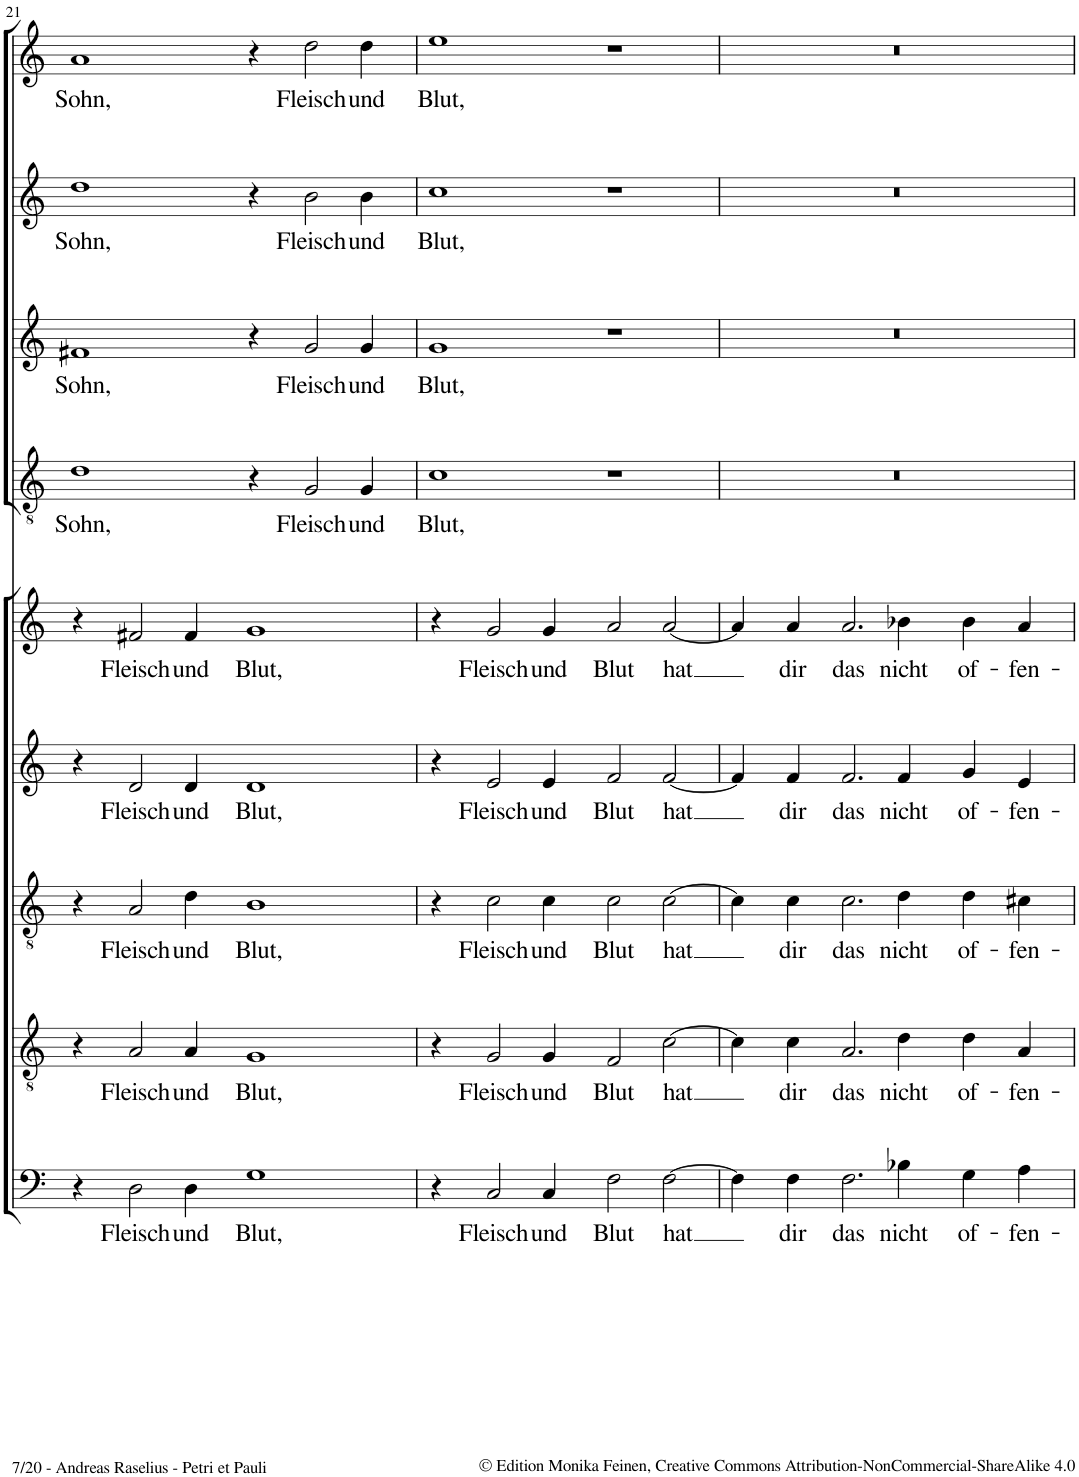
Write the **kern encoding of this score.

**kern	**text	**kern	**text	**kern	**text	**kern	**text	**kern	**text	**kern	**text	**kern	**text	**kern	**text	**kern	**text
*part9	*part9	*part8	*part8	*part7	*part7	*part6	*part6	*part5	*part5	*part4	*part4	*part3	*part3	*part2	*part2	*part1	*part1
*staff9	*staff9	*staff8	*staff8	*staff7	*staff7	*staff6	*staff6	*staff5	*staff5	*staff4	*staff4	*staff3	*staff3	*staff2	*staff2	*staff1	*staff1
*I"Bass	*	*I"Tenor	*	*I"Tenor	*	*I"Quintus	*	*I"Altus	*	*I"Tenor	*	*I"Cantus 3	*	*I"Cantus 2	*	*I"Cantus 1	*
!!LO:PB:g=z
*clefF4	*	*clefGv2	*	*clefGv2	*	*clefG2	*	*clefG2	*	*clefGv2	*	*clefG2	*	*clefG2	*	*clefG2	*
*k[]	*	*k[]	*	*k[]	*	*k[]	*	*k[]	*	*k[]	*	*k[]	*	*k[]	*	*k[]	*
*M4/2	*	*M4/2	*	*M4/2	*	*M4/2	*	*M4/2	*	*M4/2	*	*M4/2	*	*M4/2	*	*M4/2	*
*met(c|)	*	*met(c|)	*	*met(c|)	*	*met(c|)	*	*met(c|)	*	*met(c|)	*	*met(c|)	*	*met(c|)	*	*met(c|)	*
=21	=21	=21	=21	=21	=21	=21	=21	=21	=21	=21	=21	=21	=21	=21	=21	=21	=21
!	!	!	!	!	!	!	!	!	!	!	!LO:LY:b	!	!LO:LY:b	!	!LO:LY:b	!	!LO:LY:b
4r	.	4r	.	4r	.	4r	.	4r	.	1d	Sohn,	1f#X	Sohn,	1dd	Sohn,	1a	Sohn,
!	!LO:LY:b	!	!LO:LY:b	!	!LO:LY:b	!	!LO:LY:b	!	!LO:LY:b	!	!	!	!	!	!	!	!
2D\	Fleisch	2A/	Fleisch	2A/	Fleisch	2d/	Fleisch	2f#X/	Fleisch	.	.	.	.	.	.	.	.
!	!LO:LY:b	!	!LO:LY:b	!	!LO:LY:b	!	!LO:LY:b	!	!LO:LY:b	!	!	!	!	!	!	!	!
4D\	und	4A/	und	4d\	und	4d/	und	4f#/	und	.	.	.	.	.	.	.	.
!	!LO:LY:b	!	!LO:LY:b	!	!LO:LY:b	!	!LO:LY:b	!	!LO:LY:b	!	!	!	!	!	!	!	!
1G	Blut,	1G	Blut,	1B	Blut,	1d	Blut,	1g	Blut,	4r	.	4r	.	4r	.	4r	.
!	!	!	!	!	!	!	!	!	!	!	!LO:LY:b	!	!LO:LY:b	!	!LO:LY:b	!	!LO:LY:b
.	.	.	.	.	.	.	.	.	.	2G/	Fleisch	2g/	Fleisch	2b\	Fleisch	2dd\	Fleisch
!	!	!	!	!	!	!	!	!	!	!	!LO:LY:b	!	!LO:LY:b	!	!LO:LY:b	!	!LO:LY:b
.	.	.	.	.	.	.	.	.	.	4G/	und	4g/	und	4b\	und	4dd\	und
=22	=22	=22	=22	=22	=22	=22	=22	=22	=22	=22	=22	=22	=22	=22	=22	=22	=22
!	!	!	!	!	!	!	!	!	!	!	!LO:LY:b	!	!LO:LY:b	!	!LO:LY:b	!	!LO:LY:b
4r	.	4r	.	4r	.	4r	.	4r	.	1c	Blut,	1g	Blut,	1cc	Blut,	1ee	Blut,
!	!LO:LY:b	!	!LO:LY:b	!	!LO:LY:b	!	!LO:LY:b	!	!LO:LY:b	!	!	!	!	!	!	!	!
2C/	Fleisch	2G/	Fleisch	2c\	Fleisch	2e/	Fleisch	2g/	Fleisch	.	.	.	.	.	.	.	.
!	!LO:LY:b	!	!LO:LY:b	!	!LO:LY:b	!	!LO:LY:b	!	!LO:LY:b	!	!	!	!	!	!	!	!
4C/	und	4G/	und	4c\	und	4e/	und	4g/	und	.	.	.	.	.	.	.	.
!	!LO:LY:b	!	!LO:LY:b	!	!LO:LY:b	!	!LO:LY:b	!	!LO:LY:b	!	!	!	!	!	!	!	!
2F\	Blut	2F/	Blut	2c\	Blut	2f/	Blut	2a/	Blut	1r	.	1r	.	1r	.	1r	.
!	!LO:LY:b	!	!LO:LY:b	!	!LO:LY:b	!	!LO:LY:b	!	!LO:LY:b	!	!	!	!	!	!	!	!
[2F\	hat	[2c\	hat	[2c\	hat	[2f/	hat	[2a/	hat	.	.	.	.	.	.	.	.
=23	=23	=23	=23	=23	=23	=23	=23	=23	=23	=23	=23	=23	=23	=23	=23	=23	=23
4F\]	.	4c\]	.	4c\]	.	4f/]	.	4a/]	.	0r	.	0r	.	0r	.	0r	.
!	!LO:LY:b	!	!LO:LY:b	!	!LO:LY:b	!	!LO:LY:b	!	!LO:LY:b	!	!	!	!	!	!	!	!
4F\	dir	4c\	dir	4c\	dir	4f/	dir	4a/	dir	.	.	.	.	.	.	.	.
!	!LO:LY:b	!	!LO:LY:b	!	!LO:LY:b	!	!LO:LY:b	!	!LO:LY:b	!	!	!	!	!	!	!	!
2.F\	das	2.A/	das	2.c\	das	2.f/	das	2.a/	das	.	.	.	.	.	.	.	.
!	!LO:LY:b	!	!LO:LY:b	!	!LO:LY:b	!	!LO:LY:b	!	!LO:LY:b	!	!	!	!	!	!	!	!
4B-X\	nicht	4d\	nicht	4d\	nicht	4f/	nicht	4b-X\	nicht	.	.	.	.	.	.	.	.
!	!LO:LY:b	!	!LO:LY:b	!	!LO:LY:b	!	!LO:LY:b	!	!LO:LY:b	!	!	!	!	!	!	!	!
4G\	of-	4d\	of-	4d\	of-	4g/	of-	4b-\	of-	.	.	.	.	.	.	.	.
!	!LO:LY:b	!	!LO:LY:b	!	!LO:LY:b	!	!LO:LY:b	!	!LO:LY:b	!	!	!	!	!	!	!	!
4A\	-fen-	4A/	-fen-	4c#X\	-fen-	4e/	-fen-	4a/	-fen-	.	.	.	.	.	.	.	.
=	=	=	=	=	=	=	=	=	=	=	=	=	=	=	=	=	=
*-	*-	*-	*-	*-	*-	*-	*-	*-	*-	*-	*-	*-	*-	*-	*-	*-	*-
